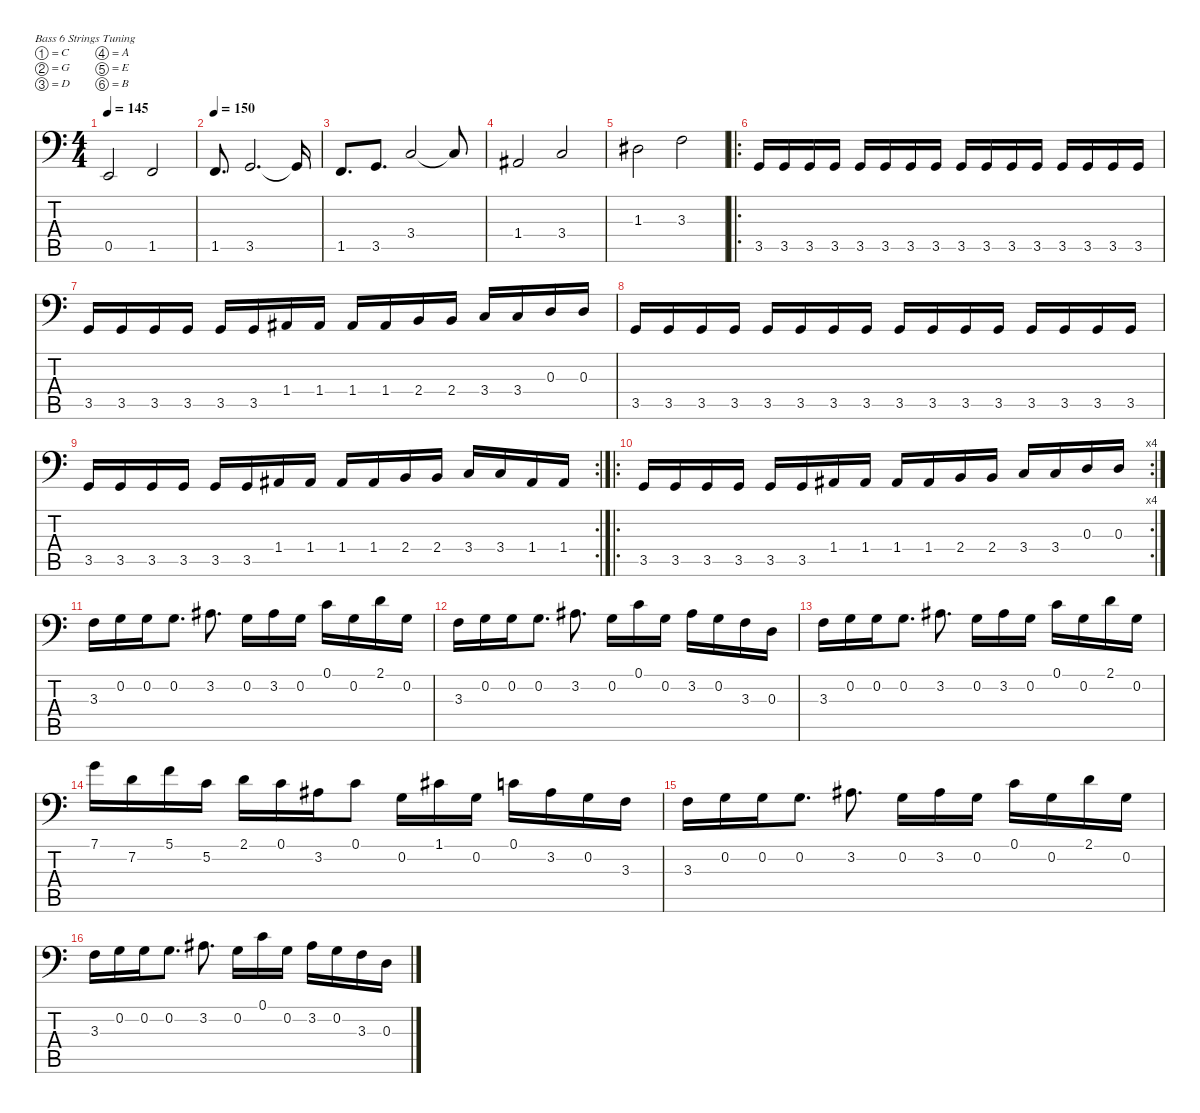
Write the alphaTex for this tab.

\defaultSystemsLayout 4
\hideDynamics
\bracketExtendMode nobrackets
\singleTrackTrackNamePolicy hidden
\multiTrackTrackNamePolicy hidden
\firstSystemTrackNameMode fullname
\otherSystemsTrackNameOrientation horizontal
\track ("Bass" "el.bs.") {instrument electricbassfinger}
\staff {score tabs}
\tuning (C3 G2 D2 A1 E1 B0)
\ts (4 4)
\tempo 145
\clef f4
\ks c
0.5.2{dy f beam Up} 1.5.2{beam Up} |
\tempo 150
1.5.8{d beam Up} 3.5.2{d beam Up} 3.5{t}.16{beam Up} |
1.5.8{d beam Up} 3.5.8{d beam Up} 3.4.2{beam Up} 3.4{t}.8{beam Up} |
1.4{acc #}.2{beam Up} 3.4.2{beam Up} |
1.3{acc #}.2{beam Down} 3.3.2{beam Down} |
\ro
3.5.16{beam Up} 3.5.16{beam Up} 3.5.16{beam Up} 3.5.16{beam Up} 3.5.16{beam Up} 3.5.16{beam Up} 3.5.16{beam Up} 3.5.16{beam Up} 3.5.16{beam Up} 3.5.16{beam Up} 3.5.16{beam Up} 3.5.16{beam Up} 3.5.16{beam Up} 3.5.16{beam Up} 3.5.16{beam Up} 3.5.16{beam Up} |
3.5.16{beam Up} 3.5.16{beam Up} 3.5.16{beam Up} 3.5.16{beam Up} 3.5.16{beam Up} 3.5.16{beam Up} 1.4{acc #}.16{beam Up} 1.4{acc #}.16{beam Up} 1.4{acc #}.16{beam Up} 1.4{acc #}.16{beam Up} 2.4.16{beam Up} 2.4.16{beam Up} 3.4.16{beam Up} 3.4.16{beam Up} 0.3.16{beam Up} 0.3.16{beam Up} |
3.5.16{beam Up} 3.5.16{beam Up} 3.5.16{beam Up} 3.5.16{beam Up} 3.5.16{beam Up} 3.5.16{beam Up} 3.5.16{beam Up} 3.5.16{beam Up} 3.5.16{beam Up} 3.5.16{beam Up} 3.5.16{beam Up} 3.5.16{beam Up} 3.5.16{beam Up} 3.5.16{beam Up} 3.5.16{beam Up} 3.5.16{beam Up} |
\rc 2
3.5.16{beam Up} 3.5.16{beam Up} 3.5.16{beam Up} 3.5.16{beam Up} 3.5.16{beam Up} 3.5.16{beam Up} 1.4{acc #}.16{beam Up} 1.4{acc #}.16{beam Up} 1.4{acc #}.16{beam Up} 1.4{acc #}.16{beam Up} 2.4.16{beam Up} 2.4.16{beam Up} 3.4.16{beam Up} 3.4.16{beam Up} 1.4{acc #}.16{beam Up} 1.4{acc #}.16{beam Up} |
\ro
\rc 4
\tempo (145 hide)
3.5.16{beam Up} 3.5.16{beam Up} 3.5.16{beam Up} 3.5.16{beam Up} 3.5.16{beam Up} 3.5.16{beam Up} 1.4{acc #}.16{beam Up} 1.4{acc #}.16{beam Up} 1.4{acc #}.16{beam Up} 1.4{acc #}.16{beam Up} 2.4.16{beam Up} 2.4.16{beam Up} 3.4.16{beam Up} 3.4.16{beam Up} 0.3.16{beam Up} 0.3.16{beam Up} |
3.3.16{beam Down} 0.2.16{beam Down} 0.2.16{beam Down} 0.2.8{d beam Down} 3.2{acc #}.8{d beam Down} 0.2.16{beam Down} 3.2{acc #}.16{beam Down} 0.2.16{beam Down} 0.1.16{beam Down} 0.2.16{beam Down} 2.1.16{beam Down} 0.2.16{beam Down} |
3.3.16{beam Down} 0.2.16{beam Down} 0.2.16{beam Down} 0.2.8{d beam Down} 3.2{acc #}.8{d beam Down} 0.2.16{beam Down} 0.1.16{beam Down} 0.2.16{beam Down} 3.2{acc #}.16{beam Down} 0.2.16{beam Down} 3.3.16{beam Down} 0.3.16{beam Down} |
3.3.16{beam Down} 0.2.16{beam Down} 0.2.16{beam Down} 0.2.8{d beam Down} 3.2{acc #}.8{d beam Down} 0.2.16{beam Down} 3.2{acc #}.16{beam Down} 0.2.16{beam Down} 0.1.16{beam Down} 0.2.16{beam Down} 2.1.16{beam Down} 0.2.16{beam Down} |
7.1.16{beam Down} 7.2.16{beam Down} 5.1.16{beam Down} 5.2.16{beam Down} 2.1.16{beam Down} 0.1.16{beam Down} 3.2{acc #}.16{beam Down} 0.1.8{beam Down} 0.2.16{beam Down} 1.1{acc #}.16{beam Down} 0.2.16{beam Down} 0.1.16{beam Down} 3.2{acc #}.16{beam Down} 0.2.16{beam Down} 3.3.16{beam Down} |
3.3.16{beam Down} 0.2.16{beam Down} 0.2.16{beam Down} 0.2.8{d beam Down} 3.2{acc #}.8{d beam Down} 0.2.16{beam Down} 3.2{acc #}.16{beam Down} 0.2.16{beam Down} 0.1.16{beam Down} 0.2.16{beam Down} 2.1.16{beam Down} 0.2.16{beam Down} |
3.3.16{beam Down} 0.2.16{beam Down} 0.2.16{beam Down} 0.2.8{d beam Down} 3.2{acc #}.8{d beam Down} 0.2.16{beam Down} 0.1.16{beam Down} 0.2.16{beam Down} 3.2{acc #}.16{beam Down} 0.2.16{beam Down} 3.3.16{beam Down} 0.3.16{beam Down}
